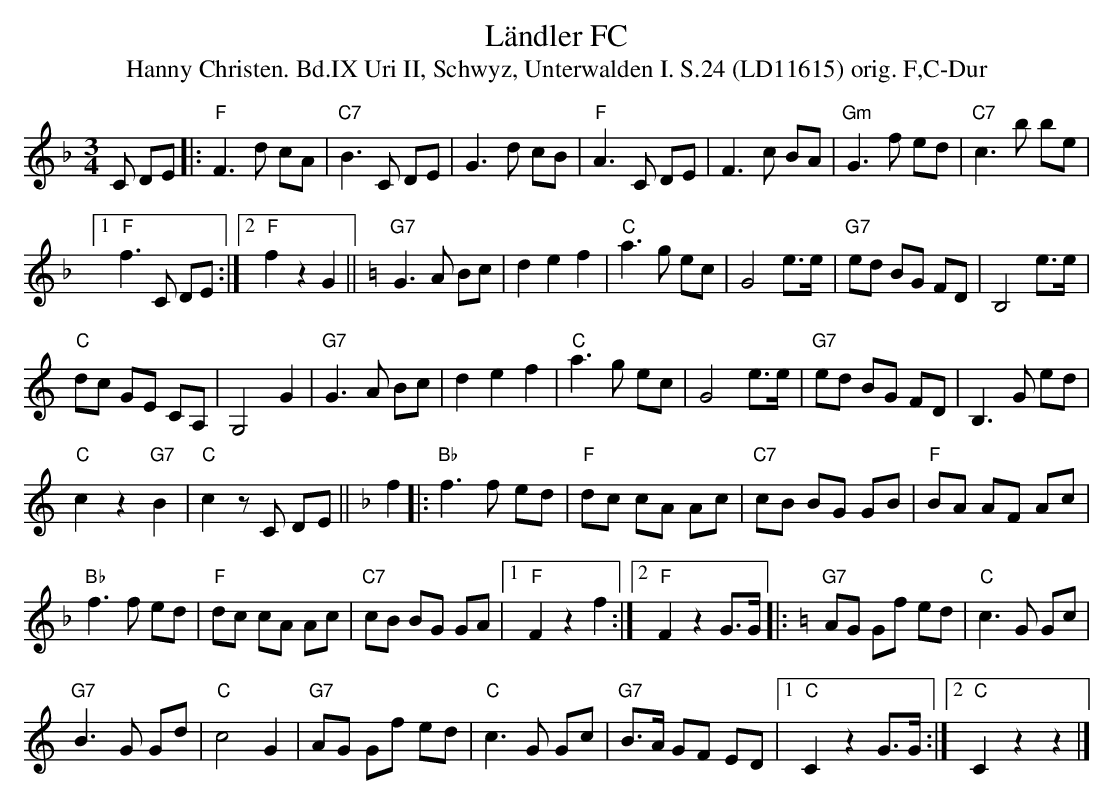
X:1
T: Ländler FC
T:Hanny Christen. Bd.IX Uri II, Schwyz, Unterwalden I. S.24 (LD11615) orig. F,C-Dur
M:3/4
L:1/8
K:F
C DE |: "F"F3d cA | "C7"B3C DE | G3d cB | "F"A3C DE | F3c BA | "Gm"G3f ed | "C7"c3b be |1
"F"f3C DE :|2 "F"f2z2G2 || [K:C] "G7"G3A Bc | d2e2f2 | "C"a3g ec | G4 e>e | "G7"ed BG FD | B,4 e>e |
"C"dc GE CA, | G,4 G2 | "G7"G3A Bc | d2e2f2 | "C"a3g ec | G4 e>e | "G7"ed BG FD | B,3G ed |
"C"c2z2"G7"B2 | "C"c2zC DE || [K:F] f2 |: "Bb"f3f ed | "F"dc cA Ac | "C7"cB BG GB | "F"BA AF Ac |
"Bb"f3f ed | "F"dc cA Ac | "C7"cB BG GA |1 "F"F2z2f2 :|2 "F"F2z2 G>G |: [K:C] "G7"AG Gf ed | "C"c3G Gc |
"G7"B3G Gd | "C"c4 G2 | "G7"AG Gf ed | "C"c3G Gc | "G7"B>A GF ED |1 "C"C2 z2 G>G :|2 "C"C2 z2z2 |]
